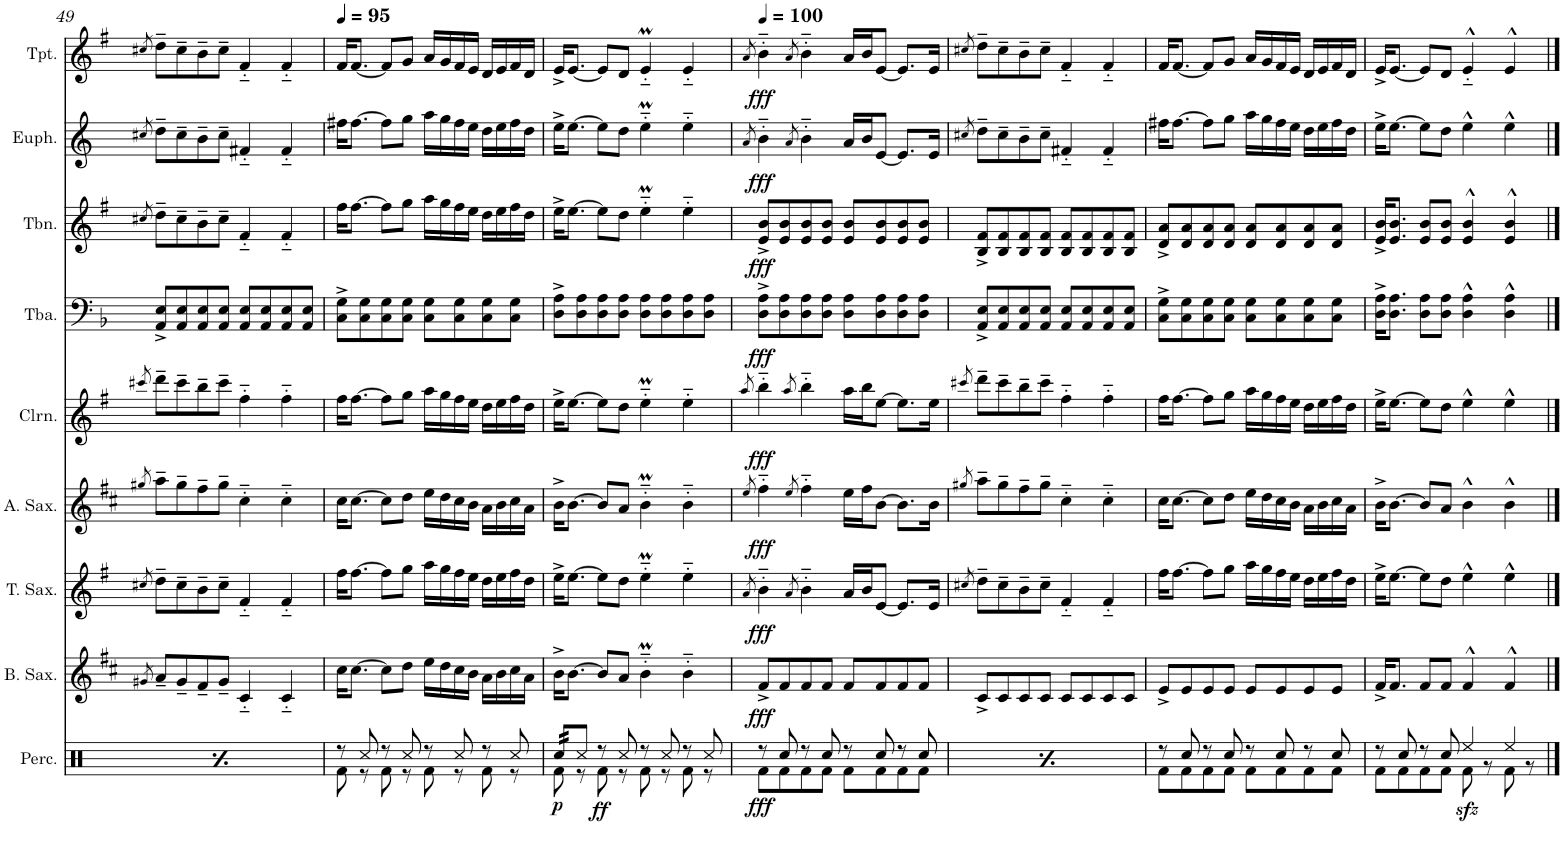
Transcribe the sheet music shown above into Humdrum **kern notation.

**kern	**dynam	**kern	**dynam	**kern	**dynam	**kern	**dynam	**kern	**dynam	**kern	**dynam	**kern	**dynam	**kern	**dynam	**kern	**dynam
*part9	*part9	*part8	*part8	*part7	*part7	*part6	*part6	*part5	*part5	*part4	*part4	*part3	*part3	*part2	*part2	*part1	*part1
*staff9	*staff9	*staff8	*staff8	*staff7	*staff7	*staff6	*staff6	*staff5	*staff5	*staff4	*staff4	*staff3	*staff3	*staff2	*staff2	*staff1	*staff1
*I"Percussion	*	*I"Baritone Sax	*	*I"Tenor Sax	*	*I"Alto Sax	*	*I"Clarinet	*	*I"Tuba	*	*I"Trombone	*	*I"Euphonium	*	*I"Trumpet	*
*I'Perc.	*	*I'B. Sax.	*	*I'T. Sax.	*	*I'A. Sax.	*	*I'Clrn.	*	*I'Tba.	*	*I'Tbn.	*	*I'Euph.	*	*I'Tpt.	*
!!LO:PB:g=z
*clefX	*	*clefG2	*	*clefG2	*	*clefG2	*	*clefG2	*	*clefF4	*	*clefG2	*	*clefG2	*	*clefG2	*
*	*	*Trd12c21	*	*Trd8c14	*	*Trd5c9	*	*Trd1c2	*	*	*	*Trd8c14	*	*Trd8c14	*	*Trd1c2	*
*k[]	*	*k[f#c#]	*	*k[f#]	*	*k[f#c#]	*	*k[f#]	*	*k[b-]	*	*k[f#]	*	*k[]	*	*k[f#]	*
*M4/4	*	*M4/4	*	*M4/4	*	*M4/4	*	*M4/4	*	*M4/4	*	*M4/4	*	*M4/4	*	*M4/4	*
=49	=49	=49	=49	=49	=49	=49	=49	=49	=49	=49	=49	=49	=49	=49	=49	=49	=49
.	.	8qg#X/	.	8qcc#X/	.	8qgg#X/	.	8qccc#X/	.	.	.	8qcc#X/	.	8qcc#X/	.	8qcc#X/	.
*^	*	*	*	*	*	*	*	*	*	*	*	*	*	*	*	*	*
!	!	!LO:DY:b	!	!	!	!	!	!	!	!	!	!	!	!	!	!	!	!
8r	8Rf\	ff	8a~/L	.	8dd~\L	.	8aa~\L	.	8ddd~\L	.	8AA/^ 8E/^L	.	8dd~\L	.	8dd~\L	.	8dd~\L	.
8Rcc/	8r	.	8g#~/	.	8cc#~\	.	8gg#~\	.	8ccc#~\	.	8AA/ 8E/	.	8cc#~\	.	8cc#~\	.	8cc#~\	.
8r	8Rf\	.	8f#~/	.	8b~\	.	8ff#~\	.	8bb~\	.	8AA/ 8E/	.	8b~\	.	8b~\	.	8b~\	.
8Rcc/	8r	.	8g#~/J	.	8cc#~\J	.	8gg#~\J	.	8ccc#~\J	.	8AA/ 8E/J	.	8cc#~\J	.	8cc#~\J	.	8cc#~\J	.
8r	8Rf\	.	4c#'~/	.	4f#'~/	.	4cc#'~\	.	4ff#'~\	.	8AA/ 8E/L	.	4f#'~/	.	4f#X'~/	.	4f#'~/	.
8Rcc/	8r	.	.	.	.	.	.	.	.	.	8AA/ 8E/	.	.	.	.	.	.	.
8r	8Rf\	.	4c#'~/	.	4f#'~/	.	4cc#'~\	.	4ff#'~\	.	8AA/ 8E/	.	4f#'~/	.	4f#'~/	.	4f#'~/	.
8Rcc/	8r	.	.	.	.	.	.	.	.	.	8AA/ 8E/J	.	.	.	.	.	.	.
=50	=50	=50	=50	=50	=50	=50	=50	=50	=50	=50	=50	=50	=50	=50	=50	=50	=50	=50
*	*	*	*	*	*	*	*	*	*	*	*	*	*	*	*	*	*MM95	*
8r	8Rf\	.	16cc#\KL	.	16ff#\KL	.	16cc#\KL	.	16ff#\KL	.	8C\^ 8G\^L	.	16ff#\KL	.	16ff#X\KL	.	16f#/KL	.
.	.	.	[8.cc#\J	.	[8.ff#\J	.	[8.cc#\J	.	[8.ff#\J	.	.	.	[8.ff#\J	.	[8.ff#\J	.	[8.f#/J	.
8Rcc/	8r	.	.	.	.	.	.	.	.	.	8C\ 8G\	.	.	.	.	.	.	.
8r	8Rf\	.	8cc#\L]	.	8ff#\L]	.	8cc#\L]	.	8ff#\L]	.	8C\ 8G\	.	8ff#\L]	.	8ff#\L]	.	8f#/L]	.
8Rcc/	8r	.	8dd\J	.	8gg\J	.	8dd\J	.	8gg\J	.	8C\ 8G\J	.	8gg\J	.	8gg\J	.	8g/J	.
8r	8Rf\	.	16ee\LL	.	16aa\LL	.	16ee\LL	.	16aa\LL	.	8C\ 8G\L	.	16aa\LL	.	16aa\LL	.	16a/LL	.
.	.	.	16dd\	.	16gg\	.	16dd\	.	16gg\	.	.	.	16gg\	.	16gg\	.	16g/	.
8Rcc/	8r	.	16cc#\	.	16ff#\	.	16cc#\	.	16ff#\	.	8C\ 8G\	.	16ff#\	.	16ff#\	.	16f#/	.
.	.	.	16b\JJ	.	16ee\JJ	.	16b\JJ	.	16ee\JJ	.	.	.	16ee\JJ	.	16ee\JJ	.	16e/JJ	.
8r	8Rf\	.	16a\LL	.	16dd\LL	.	16a\LL	.	16dd\LL	.	8C\ 8G\	.	16dd\LL	.	16dd\LL	.	16d/LL	.
.	.	.	16b\	.	16ee\	.	16b\	.	16ee\	.	.	.	16ee\	.	16ee\	.	16e/	.
8Rcc/	8r	.	16cc#\	.	16ff#\	.	16cc#\	.	16ff#\	.	8C\ 8G\J	.	16ff#\	.	16ff#\	.	16f#/	.
.	.	.	16a\JJ	.	16dd\JJ	.	16a\JJ	.	16dd\JJ	.	.	.	16dd\JJ	.	16dd\JJ	.	16d/JJ	.
=51	=51	=51	=51	=51	=51	=51	=51	=51	=51	=51	=51	=51	=51	=51	=51	=51	=51	=51
!	!	!LO:DY:b	!	!	!	!	!	!	!	!	!	!	!	!	!	!	!	!
*tremolo	*	*	*	*	*	*	*	*	*	*	*	*	*	*	*	*	*	*
32Rcc/LLL	8Rf\	p	16b^\KL	.	16ee^\KL	.	16b^\KL	.	16ee^\KL	.	8D\^ 8A\^L	.	16ee^\KL	.	16ee^\KL	.	16e^/KL	.
32Rcc/	.	.	.	.	.	.	.	.	.	.	.	.	.	.	.	.	.	.
32Rcc/	.	.	[8.b\J	.	[8.ee\J	.	[8.b\J	.	[8.ee\J	.	.	.	[8.ee\J	.	[8.ee\J	.	[8.e/J	.
32Rcc/	.	.	.	.	.	.	.	.	.	.	.	.	.	.	.	.	.	.
*Xtremolo	*	*	*	*	*	*	*	*	*	*	*	*	*	*	*	*	*	*
8Rcc/J	8r	.	.	.	.	.	.	.	.	.	8D\ 8A\	.	.	.	.	.	.	.
!	!	!LO:DY:b	!	!	!	!	!	!	!	!	!	!	!	!	!	!	!	!
8r	8Rf\	ff	8b/L]	.	8ee\L]	.	8b/L]	.	8ee\L]	.	8D\ 8A\	.	8ee\L]	.	8ee\L]	.	8e/L]	.
8Rcc/	8r	.	8a/J	.	8dd\J	.	8a/J	.	8dd\J	.	8D\ 8A\J	.	8dd\J	.	8dd\J	.	8d/J	.
8r	8Rf\	.	4bM'~\	.	4eeM'~\	.	4bM'~\	.	4eeM'~\	.	8D\ 8A\L	.	4eeM'~\	.	4eem'~\	.	4eM'~/	.
8Rcc/	8r	.	.	.	.	.	.	.	.	.	8D\ 8A\	.	.	.	.	.	.	.
8r	8Rf\	.	4b'~\	.	4ee'~\	.	4b'~\	.	4ee'~\	.	8D\ 8A\	.	4ee'~\	.	4ee'~\	.	4e'~/	.
8Rcc/	8r	.	.	.	.	.	.	.	.	.	8D\ 8A\J	.	.	.	.	.	.	.
=52	=52	=52	=52	=52	=52	=52	=52	=52	=52	=52	=52	=52	=52	=52	=52	=52	=52	=52
*	*	*	*	*	*	*	*	*	*	*	*	*	*	*	*	*	*MM100	*
.	.	.	.	.	8qa/	.	8qee/	.	8qaa/	.	.	.	.	.	8qa/	.	8qa/	.
!	!	!LO:DY:b	!	!LO:DY:b	!	!LO:DY:b	!	!LO:DY:b	!	!LO:DY:b	!	!LO:DY:b	!	!LO:DY:b	!	!LO:DY:b	!	!LO:DY:b
8r	8Rf\L	fff	8f#^/L	fff	4b'~\	fff	4ff#'~\	fff	4bb'~\	fff	8D\^ 8A\^L	fff	8e/^ 8b/^L	fff	4b'~\	fff	4b'~\	fff
8Rcc/	8Rf\	.	8f#/	.	.	.	.	.	.	.	8D\ 8A\	.	8e/ 8b/	.	.	.	.	.
.	.	.	.	.	8qa/	.	8qee/	.	8qaa/	.	.	.	.	.	8qa/	.	8qa/	.
8r	8Rf\	.	8f#/	.	4b'~\	.	4ff#'~\	.	4bb'~\	.	8D\ 8A\	.	8e/ 8b/	.	4b'~\	.	4b'~\	.
8Rcc/	8Rf\J	.	8f#/J	.	.	.	.	.	.	.	8D\ 8A\J	.	8e/ 8b/J	.	.	.	.	.
8r	8Rf\L	.	8f#/L	.	16a/LL	.	16ee\LL	.	16aa\LL	.	8D\ 8A\L	.	8e/ 8b/L	.	16a/LL	.	16a/LL	.
.	.	.	.	.	16b/J	.	16ff#\J	.	16bb\J	.	.	.	.	.	16b/J	.	16b/J	.
8Rcc/	8Rf\	.	8f#/	.	[8e/J	.	[8b\J	.	[8ee\J	.	8D\ 8A\	.	8e/ 8b/	.	[8e/J	.	[8e/J	.
8r	8Rf\	.	8f#/	.	8.e/L]	.	8.b\L]	.	8.ee\L]	.	8D\ 8A\	.	8e/ 8b/	.	8.e/L]	.	8.e/L]	.
8Rcc/	8Rf\J	.	8f#/J	.	.	.	.	.	.	.	8D\ 8A\J	.	8e/ 8b/J	.	.	.	.	.
.	.	.	.	.	16e/Jk	.	16b\Jk	.	16ee\Jk	.	.	.	.	.	16e/Jk	.	16e/Jk	.
=53	=53	=53	=53	=53	=53	=53	=53	=53	=53	=53	=53	=53	=53	=53	=53	=53	=53	=53
.	.	.	.	.	8qcc#X/	.	8qgg#X/	.	8qccc#X/	.	.	.	.	.	8qcc#X/	.	8qcc#X/	.
!	!	!LO:DY:b	!	!	!	!	!	!	!	!	!	!	!	!	!	!	!	!
8r	8Rf\L	fff	8c#^/L	.	8dd~\L	.	8aa~\L	.	8ddd~\L	.	8AA/^ 8E/^L	.	8B/^ 8f#/^L	.	8dd~\L	.	8dd~\L	.
8Rcc/	8Rf\	.	8c#/	.	8cc#~\	.	8gg#~\	.	8ccc#~\	.	8AA/ 8E/	.	8B/ 8f#/	.	8cc#~\	.	8cc#~\	.
8r	8Rf\	.	8c#/	.	8b~\	.	8ff#~\	.	8bb~\	.	8AA/ 8E/	.	8B/ 8f#/	.	8b~\	.	8b~\	.
8Rcc/	8Rf\J	.	8c#/J	.	8cc#~\J	.	8gg#~\J	.	8ccc#~\J	.	8AA/ 8E/J	.	8B/ 8f#/J	.	8cc#~\J	.	8cc#~\J	.
8r	8Rf\L	.	8c#/L	.	4f#'~/	.	4cc#'~\	.	4ff#'~\	.	8AA/ 8E/L	.	8B/ 8f#/L	.	4f#X'~/	.	4f#'~/	.
8Rcc/	8Rf\	.	8c#/	.	.	.	.	.	.	.	8AA/ 8E/	.	8B/ 8f#/	.	.	.	.	.
8r	8Rf\	.	8c#/	.	4f#'~/	.	4cc#'~\	.	4ff#'~\	.	8AA/ 8E/	.	8B/ 8f#/	.	4f#'~/	.	4f#'~/	.
8Rcc/	8Rf\J	.	8c#/J	.	.	.	.	.	.	.	8AA/ 8E/J	.	8B/ 8f#/J	.	.	.	.	.
=54	=54	=54	=54	=54	=54	=54	=54	=54	=54	=54	=54	=54	=54	=54	=54	=54	=54	=54
8r	8Rf\L	.	8e^/L	.	16ff#\KL	.	16cc#\KL	.	16ff#\KL	.	8C\^ 8G\^L	.	8d/^ 8a/^L	.	16ff#X\KL	.	16f#/KL	.
.	.	.	.	.	[8.ff#\J	.	[8.cc#\J	.	[8.ff#\J	.	.	.	.	.	[8.ff#\J	.	[8.f#/J	.
8Rcc/	8Rf\	.	8e/	.	.	.	.	.	.	.	8C\ 8G\	.	8d/ 8a/	.	.	.	.	.
8r	8Rf\	.	8e/	.	8ff#\L]	.	8cc#\L]	.	8ff#\L]	.	8C\ 8G\	.	8d/ 8a/	.	8ff#\L]	.	8f#/L]	.
8Rcc/	8Rf\J	.	8e/J	.	8gg\J	.	8dd\J	.	8gg\J	.	8C\ 8G\J	.	8d/ 8a/J	.	8gg\J	.	8g/J	.
8r	8Rf\L	.	8e/L	.	16aa\LL	.	16ee\LL	.	16aa\LL	.	8C\ 8G\L	.	8d/ 8a/L	.	16aa\LL	.	16a/LL	.
.	.	.	.	.	16gg\	.	16dd\	.	16gg\	.	.	.	.	.	16gg\	.	16g/	.
8Rcc/	8Rf\	.	8e/	.	16ff#\	.	16cc#\	.	16ff#\	.	8C\ 8G\	.	8d/ 8a/	.	16ff#\	.	16f#/	.
.	.	.	.	.	16ee\JJ	.	16b\JJ	.	16ee\JJ	.	.	.	.	.	16ee\JJ	.	16e/JJ	.
8r	8Rf\	.	8e/	.	16dd\LL	.	16a\LL	.	16dd\LL	.	8C\ 8G\	.	8d/ 8a/	.	16dd\LL	.	16d/LL	.
.	.	.	.	.	16ee\	.	16b\	.	16ee\	.	.	.	.	.	16ee\	.	16e/	.
8Rcc/	8Rf\J	.	8e/J	.	16ff#\	.	16cc#\	.	16ff#\	.	8C\ 8G\J	.	8d/ 8a/J	.	16ff#\	.	16f#/	.
.	.	.	.	.	16dd\JJ	.	16a\JJ	.	16dd\JJ	.	.	.	.	.	16dd\JJ	.	16d/JJ	.
=55	=55	=55	=55	=55	=55	=55	=55	=55	=55	=55	=55	=55	=55	=55	=55	=55	=55	=55
8r	8Rf\L	.	16f#^/KL	.	16ee^\KL	.	16b^\KL	.	16ee^\KL	.	16D\^ 16A\^KL	.	16e/^ 16b/^KL	.	16ee^\KL	.	16e^/KL	.
.	.	.	8.f#/J	.	[8.ee\J	.	[8.b\J	.	[8.ee\J	.	8.D\ 8.A\J	.	8.e/ 8.b/J	.	[8.ee\J	.	[8.e/J	.
8Rcc/	8Rf\	.	.	.	.	.	.	.	.	.	.	.	.	.	.	.	.	.
8r	8Rf\	.	8f#/L	.	8ee\L]	.	8b/L]	.	8ee\L]	.	8D\ 8A\L	.	8e/ 8b/L	.	8ee\L]	.	8e/L]	.
8Rcc/	8Rf\J	.	8f#/J	.	8dd\J	.	8a/J	.	8dd\J	.	8D\ 8A\J	.	8e/ 8b/J	.	8dd\J	.	8d/J	.
!	!	!LO:DY:b	!	!	!	!	!	!	!	!	!	!	!	!	!	!	!	!
4Ree/	8Rf\	sfz	4f#^^/	.	4ee^^\	.	4b^^\	.	4ee^^\	.	4D\^^ 4A\^^	.	4e/^^ 4b/^^	.	4ee^^\	.	4e'~^^/	.
.	8r	.	.	.	.	.	.	.	.	.	.	.	.	.	.	.	.	.
4Ree/	8Rf\	.	4f#^^/	.	4ee^^\	.	4b^^\	.	4ee^^\	.	4D\^^ 4A\^^	.	4e/^^ 4b/^^	.	4ee^^\	.	4e^^/	.
.	8r	.	.	.	.	.	.	.	.	.	.	.	.	.	.	.	.	.
*v	*v	*	*	*	*	*	*	*	*	*	*	*	*	*	*	*	*	*
==	==	==	==	==	==	==	==	==	==	==	==	==	==	==	==	==	==
*-	*-	*-	*-	*-	*-	*-	*-	*-	*-	*-	*-	*-	*-	*-	*-	*-	*-
